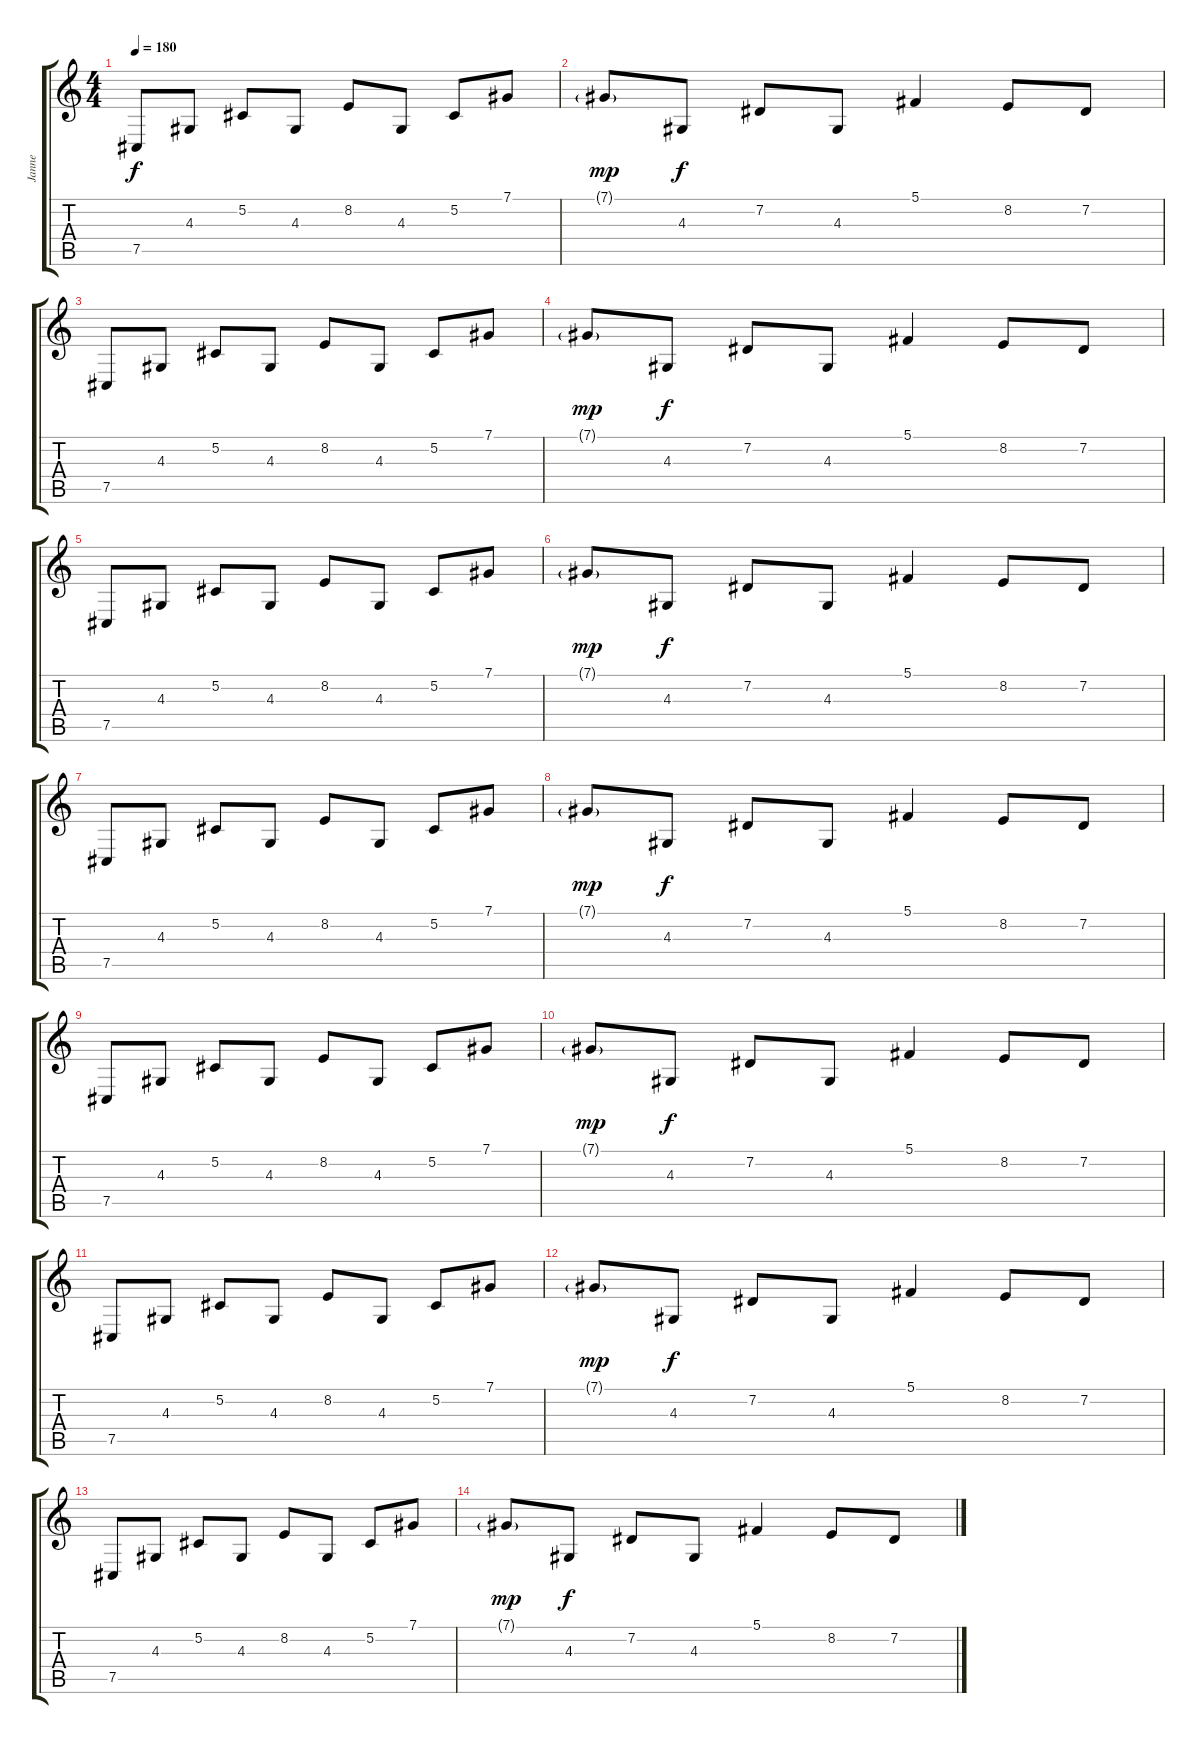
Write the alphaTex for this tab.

\track ("Janne" "Janne") {instrument pad1newage}
\staff {score tabs}
\tuning (Db4 Ab3 E3 B2 Gb2 Db2) {hide}
\ts (4 4)
\tempo 180
\clef g2
\ks c
7.5.8{dy f} 4.3.8 5.2.8 4.3.8 8.2.8 4.3.8 5.2.8 7.1.8 |
7.1{g}.8{dy mp} 4.3.8{dy f} 7.2.8 4.3.8 5.1.4 8.2.8 7.2.8 |
7.5.8 4.3.8 5.2.8 4.3.8 8.2.8 4.3.8 5.2.8 7.1.8 |
7.1{g}.8{dy mp} 4.3.8{dy f} 7.2.8 4.3.8 5.1.4 8.2.8 7.2.8 |
7.5.8 4.3.8 5.2.8 4.3.8 8.2.8 4.3.8 5.2.8 7.1.8 |
7.1{g}.8{dy mp} 4.3.8{dy f} 7.2.8 4.3.8 5.1.4 8.2.8 7.2.8 |
7.5.8 4.3.8 5.2.8 4.3.8 8.2.8 4.3.8 5.2.8 7.1.8 |
7.1{g}.8{dy mp} 4.3.8{dy f} 7.2.8 4.3.8 5.1.4 8.2.8 7.2.8 |
7.5.8 4.3.8 5.2.8 4.3.8 8.2.8 4.3.8 5.2.8 7.1.8 |
7.1{g}.8{dy mp} 4.3.8{dy f} 7.2.8 4.3.8 5.1.4 8.2.8 7.2.8 |
7.5.8 4.3.8 5.2.8 4.3.8 8.2.8 4.3.8 5.2.8 7.1.8 |
7.1{g}.8{dy mp} 4.3.8{dy f} 7.2.8 4.3.8 5.1.4 8.2.8 7.2.8 |
7.5.8 4.3.8 5.2.8 4.3.8 8.2.8 4.3.8 5.2.8 7.1.8 |
7.1{g}.8{dy mp} 4.3.8{dy f} 7.2.8 4.3.8 5.1.4 8.2.8 7.2.8
